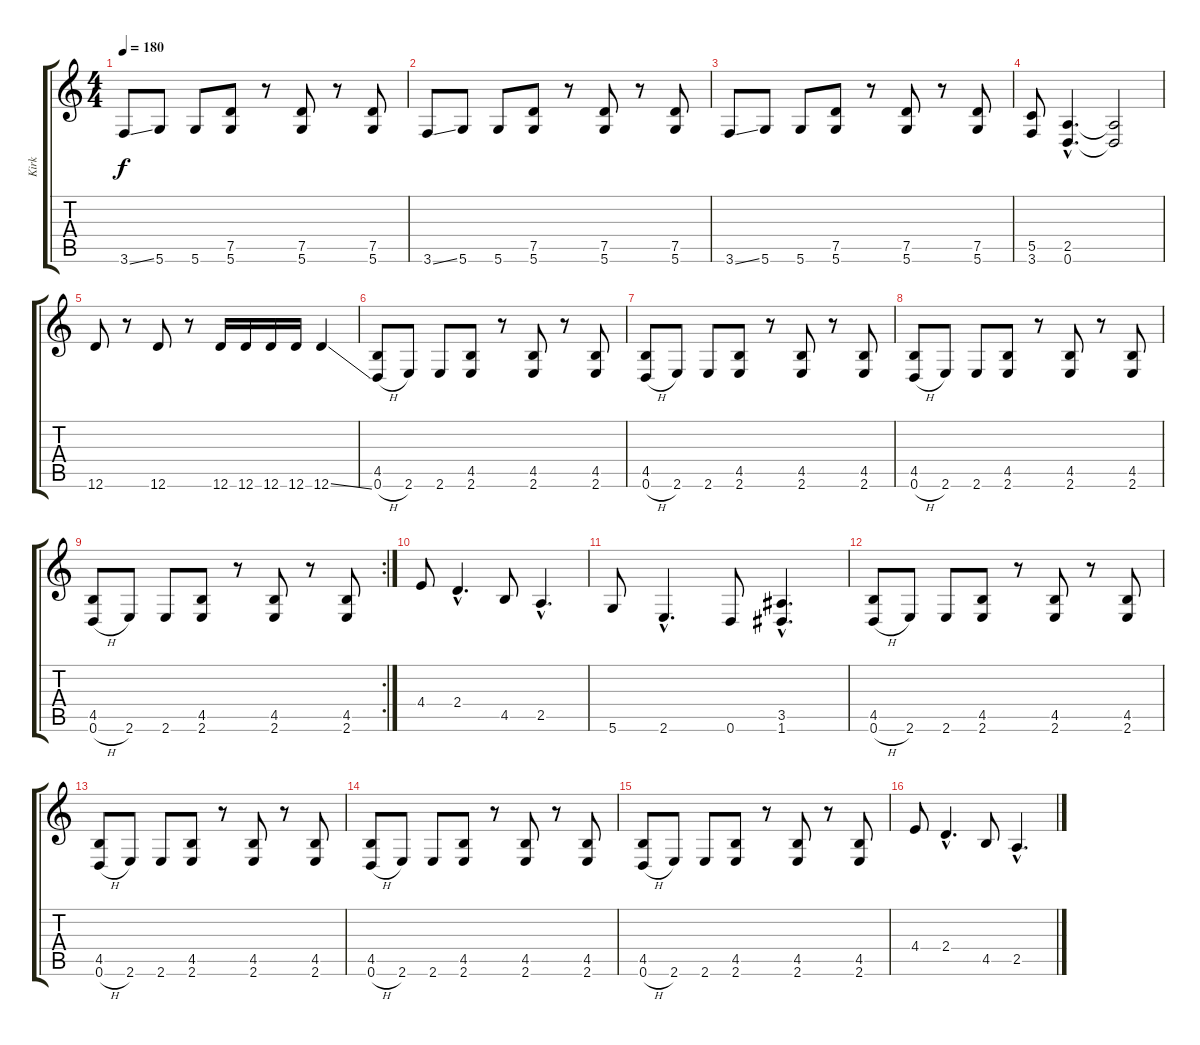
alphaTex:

\track ("Kirk" "Kirk") {instrument distortionguitar}
\staff {score tabs}
\tuning (D4 A3 F3 C3 G2 D2) {hide}
\ts (4 4)
\tempo 180
\clef g2
\ks c
3.6{ss}.8{dy f} 5.6.8 5.6.8 (7.5 5.6).8 r.8 (7.5 5.6).8 r.8 (7.5 5.6).8 |
3.6{ss}.8 5.6.8 5.6.8 (7.5 5.6).8 r.8 (7.5 5.6).8 r.8 (7.5 5.6).8 |
3.6{ss}.8 5.6.8 5.6.8 (7.5 5.6).8 r.8 (7.5 5.6).8 r.8 (7.5 5.6).8 |
(5.5 3.6).8 (2.5{hac} 0.6{hac}).4{d} (2.5{t} 0.6{t}).2 |
12.6.8 r.8 12.6.8 r.8 12.6.16 12.6.16 12.6.16 12.6.16 12.6{ss}.4 |
(4.5 0.6{h}).8 2.6.8 2.6.8 (4.5 2.6).8 r.8 (4.5 2.6).8 r.8 (4.5 2.6).8 |
(4.5 0.6{h}).8 2.6.8 2.6.8 (4.5 2.6).8 r.8 (4.5 2.6).8 r.8 (4.5 2.6).8 |
(4.5 0.6{h}).8 2.6.8 2.6.8 (4.5 2.6).8 r.8 (4.5 2.6).8 r.8 (4.5 2.6).8 |
\rc 2
(4.5 0.6{h}).8 2.6.8 2.6.8 (4.5 2.6).8 r.8 (4.5 2.6).8 r.8 (4.5 2.6).8 |
4.4.8 2.4{hac}.4{d} 4.5.8 2.5{hac}.4{d} |
5.6.8 2.6{hac}.4{d} 0.6.8 (3.5{hac} 1.6{hac}).4{d} |
(4.5 0.6{h}).8 2.6.8 2.6.8 (4.5 2.6).8 r.8 (4.5 2.6).8 r.8 (4.5 2.6).8 |
(4.5 0.6{h}).8 2.6.8 2.6.8 (4.5 2.6).8 r.8 (4.5 2.6).8 r.8 (4.5 2.6).8 |
(4.5 0.6{h}).8 2.6.8 2.6.8 (4.5 2.6).8 r.8 (4.5 2.6).8 r.8 (4.5 2.6).8 |
(4.5 0.6{h}).8 2.6.8 2.6.8 (4.5 2.6).8 r.8 (4.5 2.6).8 r.8 (4.5 2.6).8 |
4.4.8 2.4{hac}.4{d} 4.5.8 2.5{hac}.4{d}
